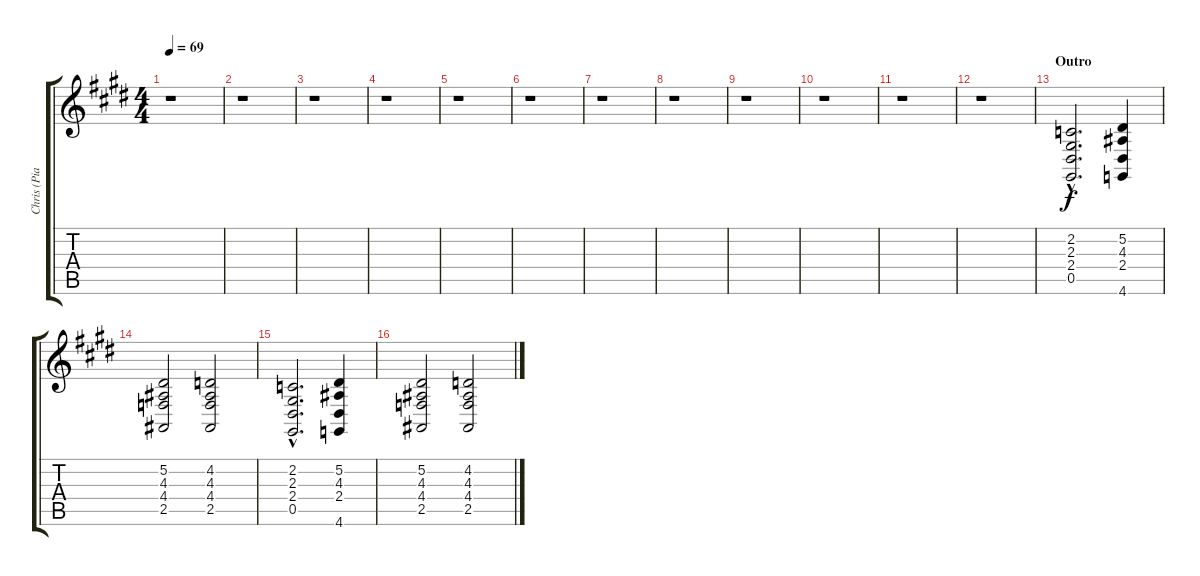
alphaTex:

\track ("Chris (Piano)" "Chris (Pia") {instrument acousticgrandpiano}
\staff {score tabs}
\tuning (Eb4 Bb3 Gb3 Db3 Ab2 Eb2) {hide}
\ts (4 4)
\tempo 69
\clef g2
\ks e
r.1{dy f} |
r.1 |
r.1 |
r.1 |
r.1 |
r.1 |
r.1 |
r.1 |
r.1 |
r.1 |
r.1 |
r.1 |
\section ("" "Outro")
(2.2{hac} 2.3{hac} 2.4{hac} 0.5{hac}).2{d} (5.2 4.3 2.4 4.6).4 |
(5.2 4.3 4.4 2.5).2 (4.2 4.3 4.4 2.5).2 |
(2.2{hac} 2.3{hac} 2.4{hac} 0.5{hac}).2{d} (5.2 4.3 2.4 4.6).4 |
(5.2 4.3 4.4 2.5).2 (4.2 4.3 4.4 2.5).2
